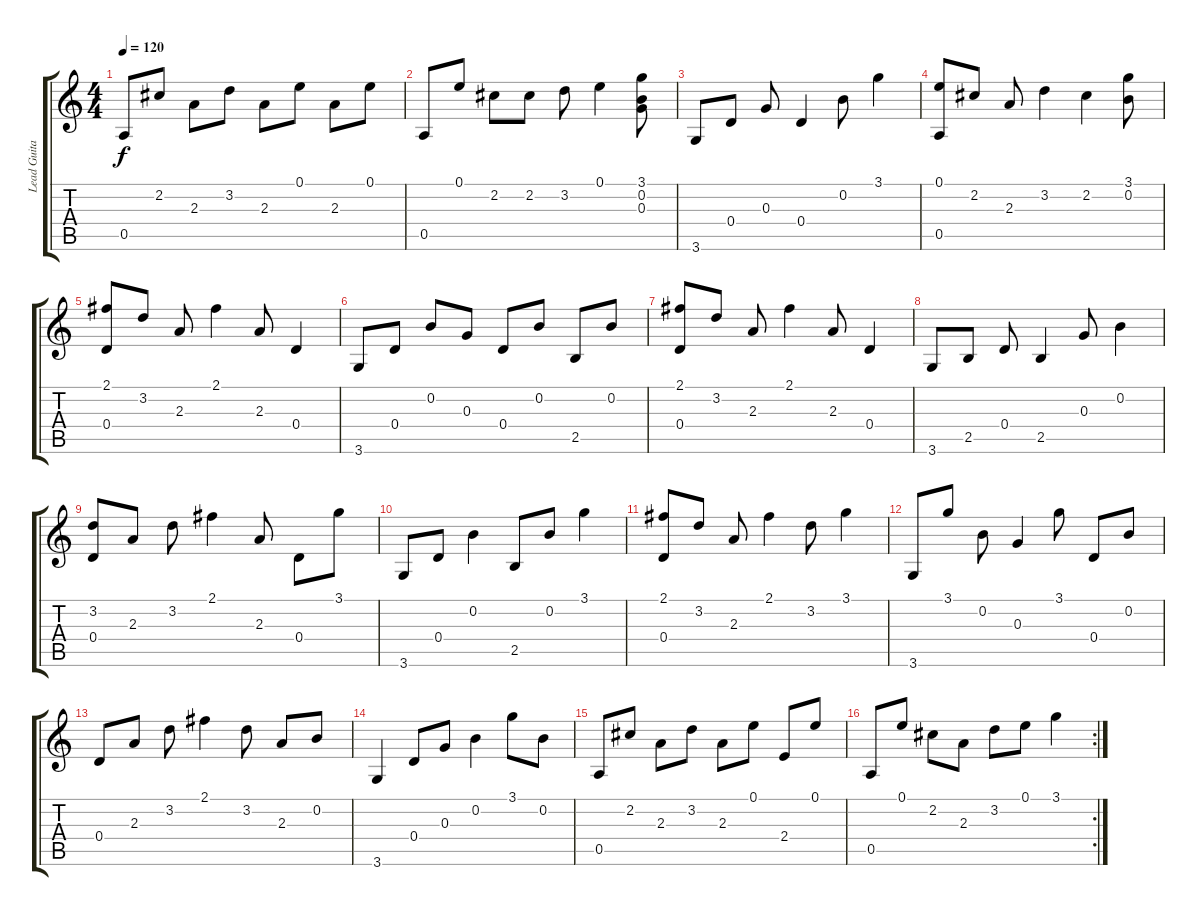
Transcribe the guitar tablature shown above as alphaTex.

\track ("Lead Guitar" "Lead Guita") {instrument acousticguitarsteel}
\staff {score tabs}
\tuning (E4 B3 G3 D3 A2 E2) {hide}
\ts (4 4)
\tempo 120
\clef g2
\ks c
0.5.8{dy f} 2.2.8 2.3.8 3.2.8 2.3.8 0.1.8 2.3.8 0.1.8 |
0.5.8 0.1.8 2.2.8 2.2.8 3.2.8 0.1.4 (3.1 0.2 0.3).8 |
3.6.8 0.4.8 0.3.8 0.4.4 0.2.8 3.1.4 |
(0.1 0.5).8 2.2.8 2.3.8 3.2.4 2.2.4 (3.1 0.2).8 |
(2.1 0.4).8 3.2.8 2.3.8 2.1.4 2.3.8 0.4.4 |
3.6.8 0.4.8 0.2.8 0.3.8 0.4.8 0.2.8 2.5.8 0.2.8 |
(2.1 0.4).8 3.2.8 2.3.8 2.1.4 2.3.8 0.4.4 |
3.6.8 2.5.8 0.4.8 2.5.4 0.3.8 0.2.4 |
(3.2 0.4).8 2.3.8 3.2.8 2.1.4 2.3.8 0.4.8 3.1.8 |
3.6.8 0.4.8 0.2.4 2.5.8 0.2.8 3.1.4 |
(2.1 0.4).8 3.2.8 2.3.8 2.1.4 3.2.8 3.1.4 |
3.6.8 3.1.8 0.2.8 0.3.4 3.1.8 0.4.8 0.2.8 |
0.4.8 2.3.8 3.2.8 2.1.4 3.2.8 2.3.8 0.2.8 |
3.6.4 0.4.8 0.3.8 0.2.4 3.1.8 0.2.8 |
0.5.8 2.2.8 2.3.8 3.2.8 2.3.8 0.1.8 2.4.8 0.1.8 |
\rc 2
0.5.8 0.1.8 2.2.8 2.3.8 3.2.8 0.1.8 3.1.4
